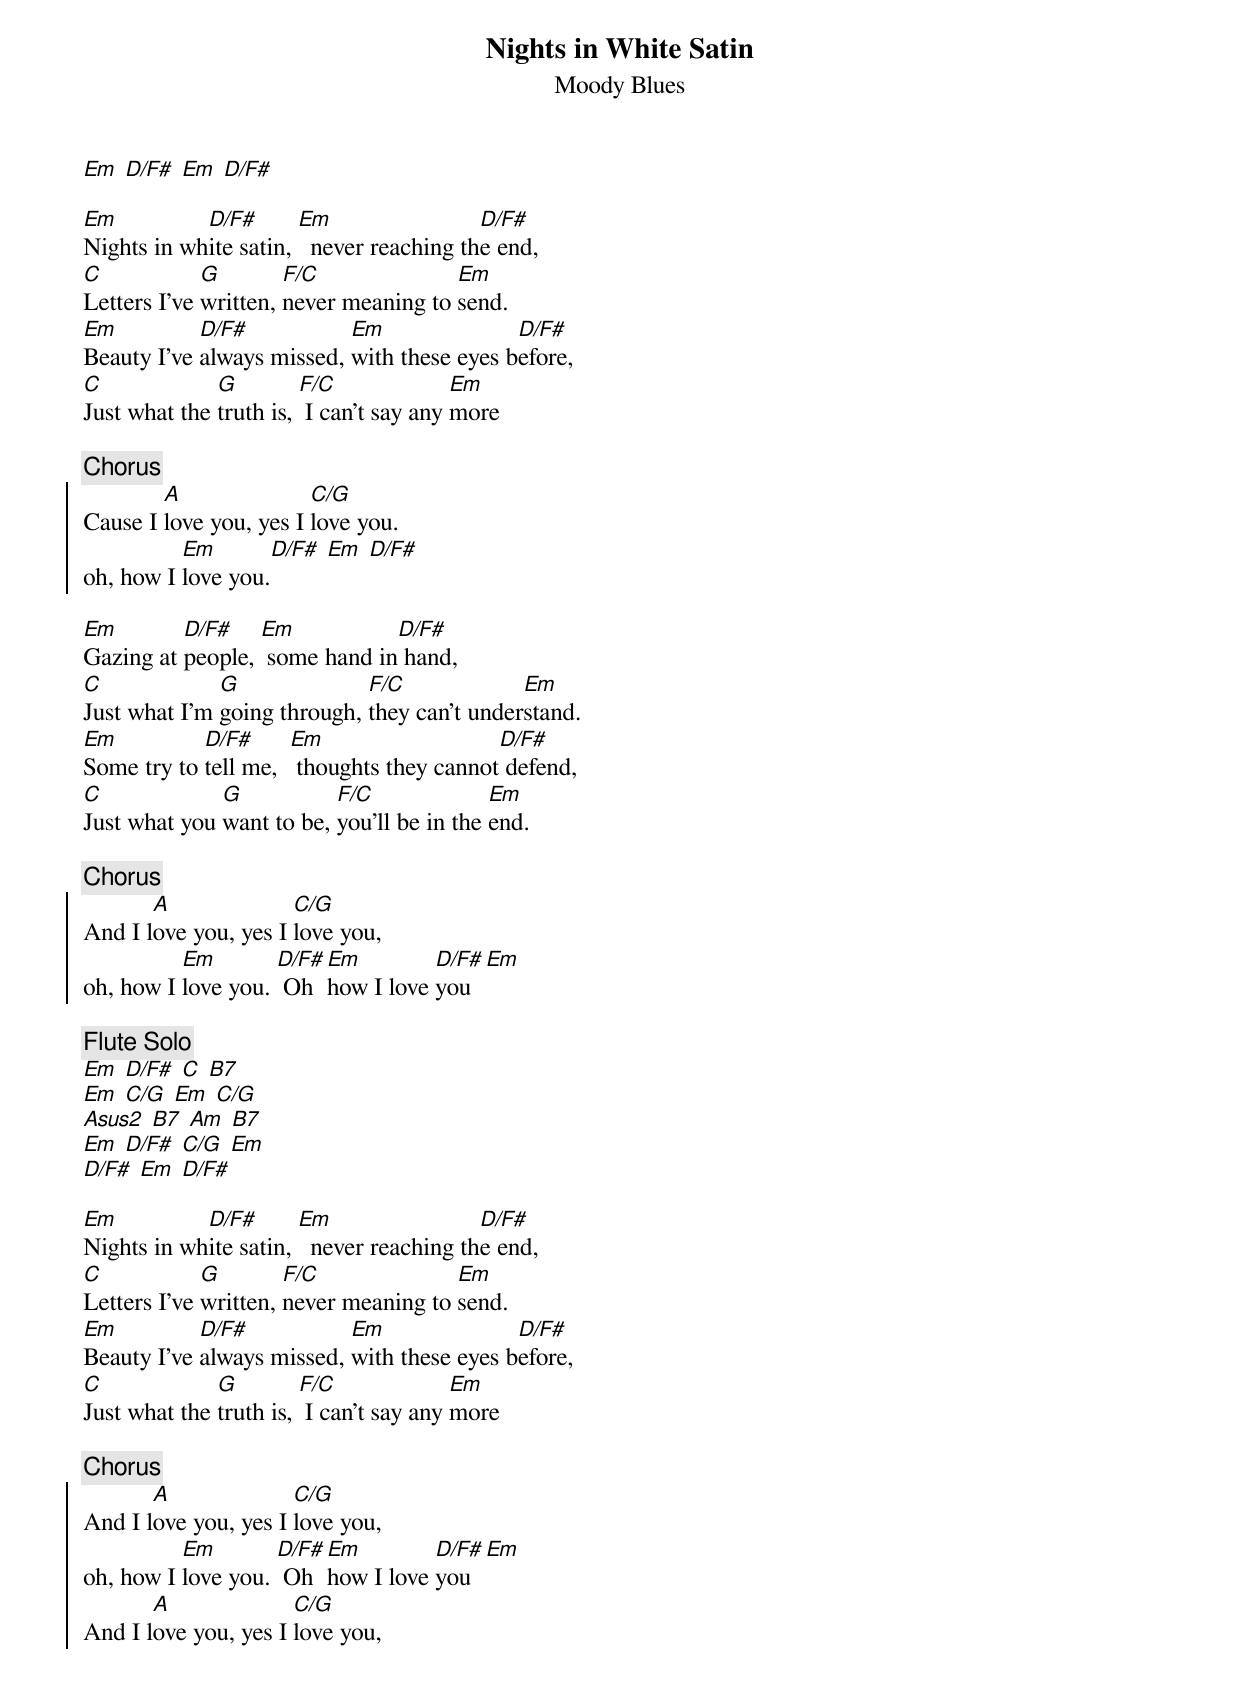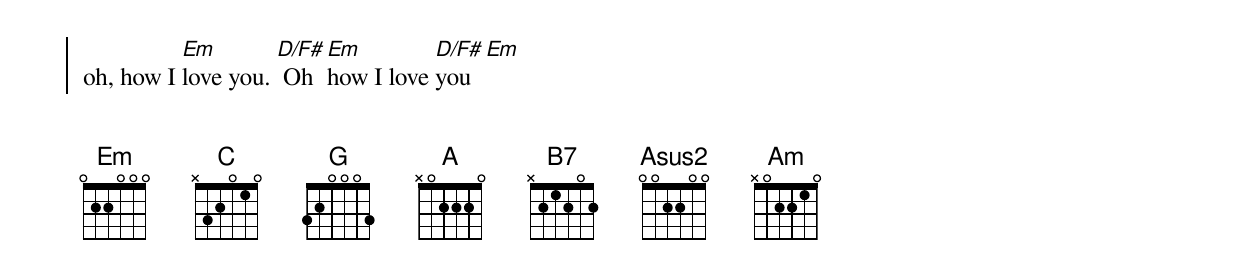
{title: Nights in White Satin}
{subtitle: Moody Blues}

[Em] [D/F#] [Em] [D/F#]

[Em]Nights in wh[D/F#]ite satin, [Em]  never reaching th[D/F#]e end,
[C]Letters I've [G]written, [F/C]never meaning to [Em]send.
[Em]Beauty I've [D/F#]always missed, [Em]with these eyes b[D/F#]efore,
[C]Just what the [G]truth is, [F/C] I can't say any [Em]more

{c:Chorus}
{soc}
Cause I [A]love you, yes I [C/G]love you.
oh, how I [Em]love you.[D/F#] [Em] [D/F#]
{eoc}

[Em]Gazing at [D/F#]people, [Em] some hand in[D/F#] hand,
[C]Just what I'm [G]going through, [F/C]they can't under[Em]stand.
[Em]Some try to [D/F#]tell me,  [Em] thoughts they cannot[D/F#] defend,
[C]Just what you [G]want to be, [F/C]you'll be in the [Em]end.

{c:Chorus}
{soc}
And I l[A]ove you, yes I [C/G]love you,
oh, how I [Em]love you. [D/F#] Oh [Em]how I love [D/F#]you[Em]
{eoc}

{c:Flute Solo}
[Em] [D/F#] [C] [B7]
[Em] [C/G] [Em] [C/G]
[Asus2] [B7] [Am] [B7]
[Em] [D/F#] [C/G] [Em]
[D/F#] [Em] [D/F#]

[Em]Nights in wh[D/F#]ite satin, [Em]  never reaching th[D/F#]e end,
[C]Letters I've [G]written, [F/C]never meaning to [Em]send.
[Em]Beauty I've [D/F#]always missed, [Em]with these eyes b[D/F#]efore,
[C]Just what the [G]truth is, [F/C] I can't say any [Em]more

{c:Chorus}
{soc}
And I l[A]ove you, yes I [C/G]love you,
oh, how I [Em]love you. [D/F#] Oh [Em]how I love [D/F#]you[Em]
And I l[A]ove you, yes I [C/G]love you,
oh, how I [Em]love you. [D/F#] Oh [Em]how I love [D/F#]you[Em]
{eoc}


{define: B7 0 x 2 1 2 0 2}
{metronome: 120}
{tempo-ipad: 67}
